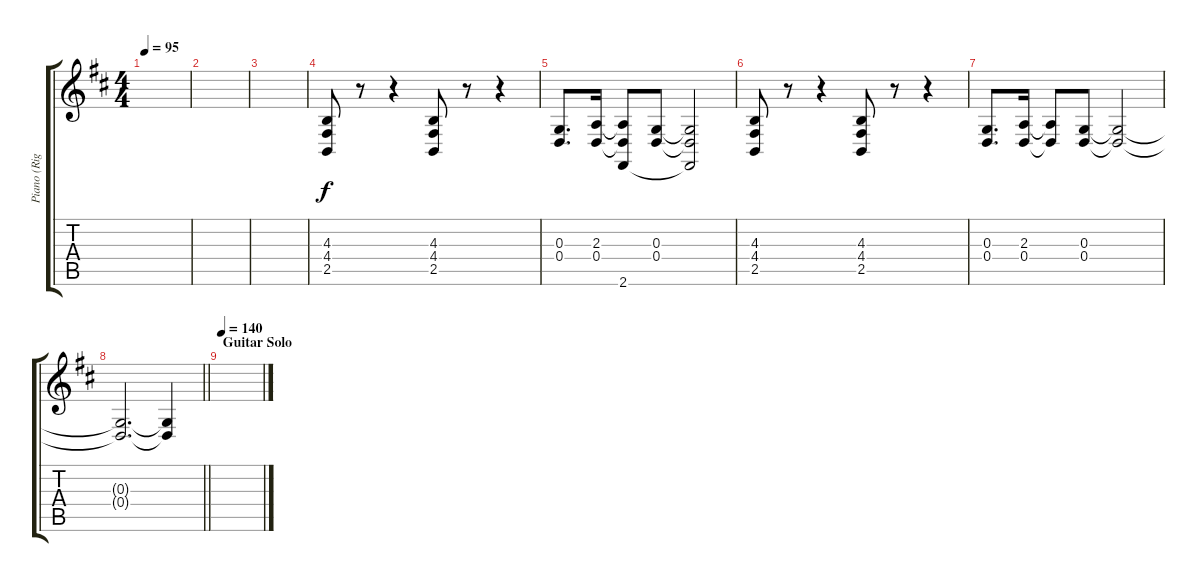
\track ("Piano (Right)" "Piano (Rig") {instrument honkytonkpiano}
\staff {score tabs}
\tuning (E4 B3 G3 D3 A2 E2) {hide}
\ts (4 4)
\tempo 95
\clef g2
\ks d
|
|
|
(4.3 4.4 2.5).8{instrument distortionguitar} r.8 r.4 (4.3 4.4 2.5).8 r.8 r.4 |
(0.3 0.4).8{d} (2.3 0.4).16 (2.3{t} 0.4{t} 2.6).8 (0.3 0.4).8 (0.3{t} 0.4{t} 2.6{t}).2 |
(4.3 4.4 2.5).8 r.8 r.4 (4.3 4.4 2.5).8 r.8 r.4 |
(0.3 0.4).8{d} (2.3 0.4).16 (2.3{t} 0.4{t}).8 (0.3 0.4).8 (0.3{t} 0.4{t}).2 |
\barLineRight lightlight
(0.3{t} 0.4{t}).2{d} (0.3{t} 0.4{t}).4{dy f} |
\section ("" "Guitar Solo")
\tempo 140
